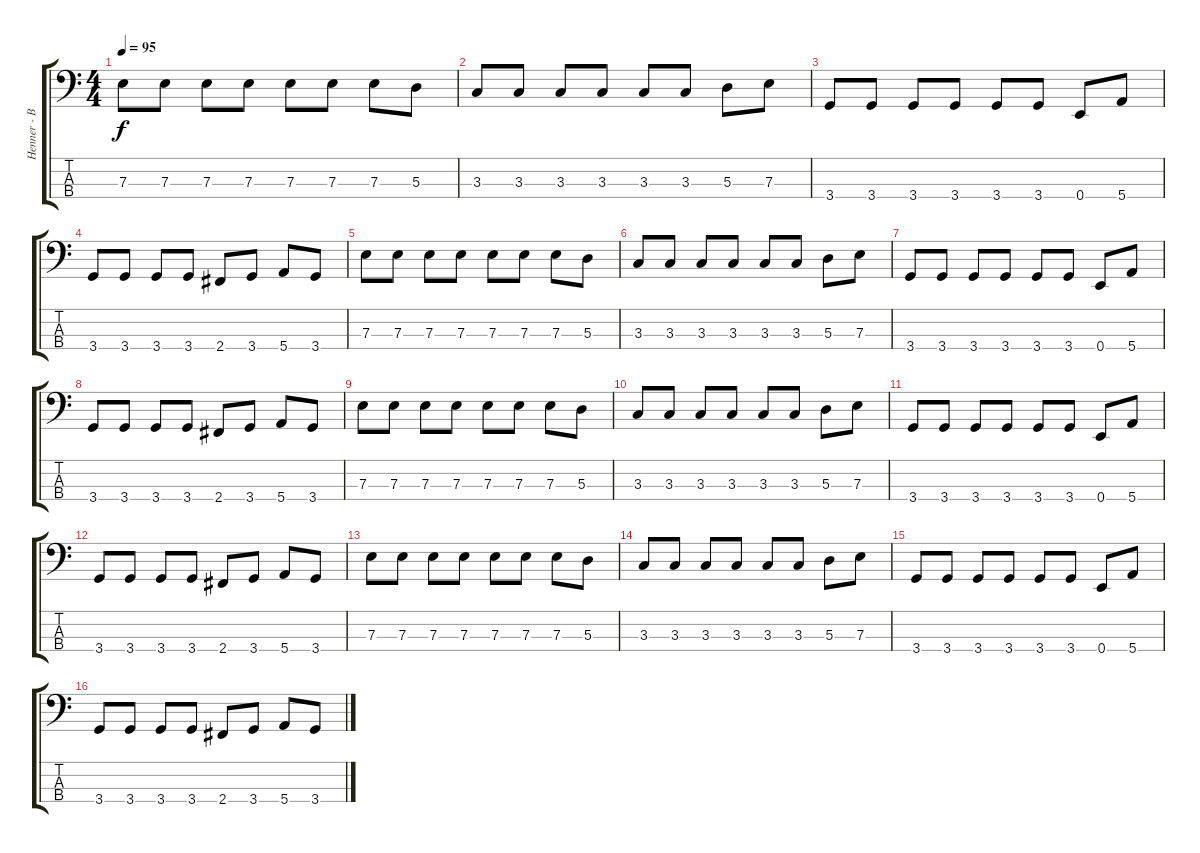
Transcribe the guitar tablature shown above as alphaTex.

\track ("Henner - Bass" "Henner - B") {instrument electricbassfinger}
\staff {score tabs}
\tuning (G2 D2 A1 E1) {hide}
\ts (4 4)
\tempo 95
\clef f4
\ks c
7.3.8{dy f} 7.3.8 7.3.8 7.3.8 7.3.8 7.3.8 7.3.8 5.3.8 |
3.3.8 3.3.8 3.3.8 3.3.8 3.3.8 3.3.8 5.3.8 7.3.8 |
3.4.8 3.4.8 3.4.8 3.4.8 3.4.8 3.4.8 0.4.8 5.4.8 |
3.4.8 3.4.8 3.4.8 3.4.8 2.4.8 3.4.8 5.4.8 3.4.8 |
7.3.8 7.3.8 7.3.8 7.3.8 7.3.8 7.3.8 7.3.8 5.3.8 |
3.3.8 3.3.8 3.3.8 3.3.8 3.3.8 3.3.8 5.3.8 7.3.8 |
3.4.8 3.4.8 3.4.8 3.4.8 3.4.8 3.4.8 0.4.8 5.4.8 |
3.4.8 3.4.8 3.4.8 3.4.8 2.4.8 3.4.8 5.4.8 3.4.8 |
7.3.8 7.3.8 7.3.8 7.3.8 7.3.8 7.3.8 7.3.8 5.3.8 |
3.3.8 3.3.8 3.3.8 3.3.8 3.3.8 3.3.8 5.3.8 7.3.8 |
3.4.8 3.4.8 3.4.8 3.4.8 3.4.8 3.4.8 0.4.8 5.4.8 |
3.4.8 3.4.8 3.4.8 3.4.8 2.4.8 3.4.8 5.4.8 3.4.8 |
7.3.8 7.3.8 7.3.8 7.3.8 7.3.8 7.3.8 7.3.8 5.3.8 |
3.3.8 3.3.8 3.3.8 3.3.8 3.3.8 3.3.8 5.3.8 7.3.8 |
3.4.8 3.4.8 3.4.8 3.4.8 3.4.8 3.4.8 0.4.8 5.4.8 |
3.4.8 3.4.8 3.4.8 3.4.8 2.4.8 3.4.8 5.4.8 3.4.8
